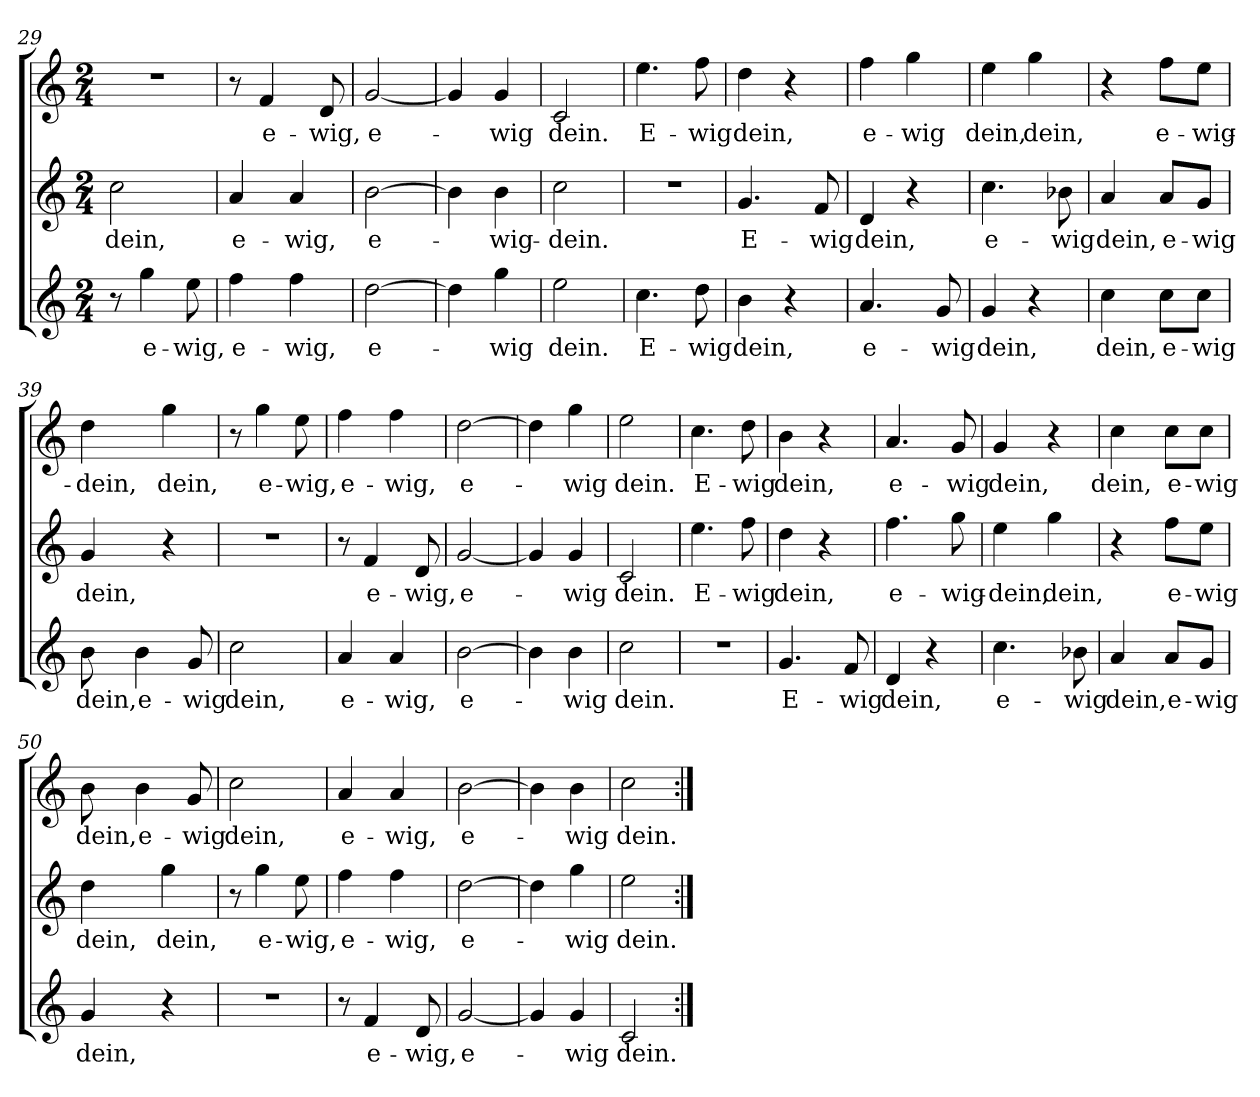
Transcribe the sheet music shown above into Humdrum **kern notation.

**kern	**text	**kern	**text	**kern	**text
*part3	*part3	*part2	*part2	*part1	*part1
*staff3	*staff3	*staff2	*staff2	*staff1	*staff1
*clefG2	*	*clefG2	*	*clefG2	*
*k[]	*	*k[]	*	*k[]	*
*M2/4	*	*M2/4	*	*M2/4	*
=29	=29	=29	=29	=29	=29
!	!	!	!LO:LY:b	!	!
8r	.	2cc\	dein,	2r	.
!	!LO:LY:b	!	!	!	!
4gg\	e-	.	.	.	.
!	!LO:LY:b	!	!	!	!
8ee\	-wig,	.	.	.	.
=30	=30	=30	=30	=30	=30
!	!LO:LY:b	!	!LO:LY:b	!	!
4ff\	e-	4a/	e-	8r	.
!	!	!	!	!	!LO:LY:b
.	.	.	.	4f/	e-
!	!LO:LY:b	!	!LO:LY:b	!	!
4ff\	-wig,	4a/	-wig,	.	.
!	!	!	!	!	!LO:LY:b
.	.	.	.	8d/	-wig,
=31	=31	=31	=31	=31	=31
!	!LO:LY:b	!	!LO:LY:b	!	!LO:LY:b
[2dd\	e-	[2b\	e-	[2g/	e-
!!LO:LB:g=z
=32	=32	=32	=32	=32	=32
4dd\]	.	4b\]	.	4g/]	.
!	!LO:LY:b	!	!LO:LY:b	!	!LO:LY:b
4gg\	-wig	4b\	-wig-	4g/	-wig
=33	=33	=33	=33	=33	=33
!	!LO:LY:b	!	!LO:LY:b	!	!LO:LY:b
2ee\	dein.	2cc\	-dein.	2c/	dein.
=34	=34	=34	=34	=34	=34
!	!LO:LY:b	!	!	!	!LO:LY:b
4.cc\	E-	2r	.	4.ee\	E-
!	!LO:LY:b	!	!	!	!LO:LY:b
8dd\	-wig	.	.	8ff\	-wig
=35	=35	=35	=35	=35	=35
!	!LO:LY:b	!	!LO:LY:b	!	!LO:LY:b
4b\	dein,	4.g/	E-	4dd\	dein,
4r	.	.	.	4r	.
!	!	!	!LO:LY:b	!	!
.	.	8f/	-wig	.	.
=36	=36	=36	=36	=36	=36
!	!LO:LY:b	!	!LO:LY:b	!	!LO:LY:b
4.a/	e-	4d/	dein,	4ff\	e-
!	!	!	!	!	!LO:LY:b
.	.	4r	.	4gg\	-wig
!	!LO:LY:b	!	!	!	!
8g/	-wig	.	.	.	.
=37	=37	=37	=37	=37	=37
!	!LO:LY:b	!	!LO:LY:b	!	!LO:LY:b
4g/	dein,	4.cc\	e-	4ee\	dein,
!	!	!	!	!	!LO:LY:b
4r	.	.	.	4gg\	dein,
!	!	!	!LO:LY:b	!	!
.	.	8b-i\	-wig	.	.
=38	=38	=38	=38	=38	=38
!	!LO:LY:b	!	!LO:LY:b	!	!
4cc\	dein,	4a/	dein,	4r	.
!	!LO:LY:b	!	!LO:LY:b	!	!LO:LY:b
8cc\L	e-	8a/L	e-	8ff\L	e-
!	!LO:LY:b	!	!LO:LY:b	!	!LO:LY:b
8cc\J	-wig	8g/J	-wig	8ee\J	-wig-
=39	=39	=39	=39	=39	=39
!	!LO:LY:b	!	!LO:LY:b	!	!LO:LY:b
8b\	dein,	4g/	dein,	4dd\	-dein,
!	!LO:LY:b	!	!	!	!
4b\	e-	.	.	.	.
!	!	!	!	!	!LO:LY:b
.	.	4r	.	4gg\	dein,
!	!LO:LY:b	!	!	!	!
8g/	-wig	.	.	.	.
!!LO:PB:g=z
=40	=40	=40	=40	=40	=40
!	!LO:LY:b	!	!	!	!
2cc\	dein,	2r	.	8r	.
!	!	!	!	!	!LO:LY:b
.	.	.	.	4gg\	e-
!	!	!	!	!	!LO:LY:b
.	.	.	.	8ee\	-wig,
=41	=41	=41	=41	=41	=41
!	!LO:LY:b	!	!	!	!LO:LY:b
4a/	e-	8r	.	4ff\	e-
!	!	!	!LO:LY:b	!	!
.	.	4f/	e-	.	.
!	!LO:LY:b	!	!	!	!LO:LY:b
4a/	-wig,	.	.	4ff\	-wig,
!	!	!	!LO:LY:b	!	!
.	.	8d/	-wig,	.	.
=42	=42	=42	=42	=42	=42
!	!LO:LY:b	!	!LO:LY:b	!	!LO:LY:b
[2b\	e-	[2g/	e-	[2dd\	e-
=43	=43	=43	=43	=43	=43
4b\]	.	4g/]	.	4dd\]	.
!	!LO:LY:b	!	!LO:LY:b	!	!LO:LY:b
4b\	-wig	4g/	-wig	4gg\	-wig
=44	=44	=44	=44	=44	=44
!	!LO:LY:b	!	!LO:LY:b	!	!LO:LY:b
2cc\	dein.	2c/	dein.	2ee\	dein.
=45	=45	=45	=45	=45	=45
!	!	!	!LO:LY:b	!	!LO:LY:b
2r	.	4.ee\	E-	4.cc\	E-
!	!	!	!LO:LY:b	!	!LO:LY:b
.	.	8ff\	-wig	8dd\	-wig
=46	=46	=46	=46	=46	=46
!	!LO:LY:b	!	!LO:LY:b	!	!LO:LY:b
4.g/	E-	4dd\	dein,	4b\	dein,
.	.	4r	.	4r	.
!	!LO:LY:b	!	!	!	!
8f/	-wig	.	.	.	.
=47	=47	=47	=47	=47	=47
!	!LO:LY:b	!	!LO:LY:b	!	!LO:LY:b
4d/	dein,	4.ff\	e-	4.a/	e-
4r	.	.	.	.	.
!	!	!	!LO:LY:b	!	!LO:LY:b
.	.	8gg\	-wig-	8g/	-wig
=48	=48	=48	=48	=48	=48
!	!LO:LY:b	!	!LO:LY:b	!	!LO:LY:b
4.cc\	e-	4ee\	-dein,	4g/	dein,
!	!	!	!LO:LY:b	!	!
.	.	4gg\	dein,	4r	.
!	!LO:LY:b	!	!	!	!
8b-i\	-wig	.	.	.	.
=49	=49	=49	=49	=49	=49
!	!LO:LY:b	!	!	!	!LO:LY:b
4a/	dein,	4r	.	4cc\	dein,
!	!LO:LY:b	!	!LO:LY:b	!	!LO:LY:b
8a/L	e-	8ff\L	e-	8cc\L	e-
!	!LO:LY:b	!	!LO:LY:b	!	!LO:LY:b
8g/J	-wig	8ee\J	-wig	8cc\J	-wig
!!LO:LB:g=z
=50	=50	=50	=50	=50	=50
!	!LO:LY:b	!	!LO:LY:b	!	!LO:LY:b
4g/	dein,	4dd\	dein,	8b\	dein,
!	!	!	!	!	!LO:LY:b
.	.	.	.	4b\	e-
!	!	!	!LO:LY:b	!	!
4r	.	4gg\	dein,	.	.
!	!	!	!	!	!LO:LY:b
.	.	.	.	8g/	-wig
=51	=51	=51	=51	=51	=51
!	!	!	!	!	!LO:LY:b
2r	.	8r	.	2cc\	dein,
!	!	!	!LO:LY:b	!	!
.	.	4gg\	e-	.	.
!	!	!	!LO:LY:b	!	!
.	.	8ee\	-wig,	.	.
=52	=52	=52	=52	=52	=52
!	!	!	!LO:LY:b	!	!LO:LY:b
8r	.	4ff\	e-	4a/	e-
!	!LO:LY:b	!	!	!	!
4f/	e-	.	.	.	.
!	!	!	!LO:LY:b	!	!LO:LY:b
.	.	4ff\	-wig,	4a/	-wig,
!	!LO:LY:b	!	!	!	!
8d/	-wig,	.	.	.	.
=53	=53	=53	=53	=53	=53
!	!LO:LY:b	!	!LO:LY:b	!	!LO:LY:b
[2g/	e-	[2dd\	e-	[2b\	e-
=54	=54	=54	=54	=54	=54
4g/]	.	4dd\]	.	4b\]	.
!	!LO:LY:b	!	!LO:LY:b	!	!LO:LY:b
4g/	-wig	4gg\	-wig	4b\	-wig
=55	=55	=55	=55	=55	=55
!	!LO:LY:b	!	!LO:LY:b	!	!LO:LY:b
2c/	dein.	2ee\	dein.	2cc\	dein.
=:|!	=:|!	=:|!	=:|!	=:|!	=:|!
*-	*-	*-	*-	*-	*-
